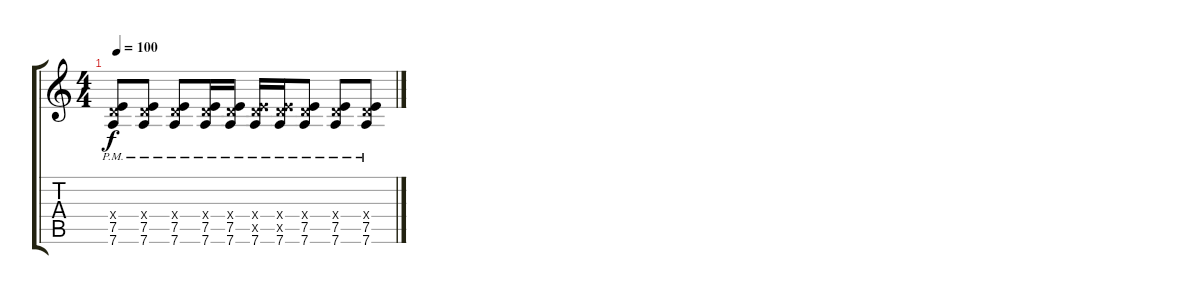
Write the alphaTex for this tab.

\track "" {instrument distortionguitar}
\staff {score tabs}
\tuning (E4 B3 G3 D3 A2 D2) {hide}
\ts (4 4)
\tempo 100
\clef g2
\ks c
(0.4{x} 7.5{pm} 7.6{pm}).8{dy f} (0.4{x} 7.5{pm} 7.6{pm}).8 (0.4{x} 7.5{pm} 7.6{pm}).8 (0.4{x} 7.5{pm} 7.6{pm}).16 (0.4{x} 7.5{pm} 7.6{pm}).16 (0.4{x} 7.5{x} 7.6{pm}).16 (0.4{x} 7.5{x} 7.6{pm}).16 (0.4{x} 7.5{pm} 7.6{pm}).8 (0.4{x} 7.5{pm} 7.6{pm}).8 (0.4{x} 7.5{pm} 7.6{pm}).8
